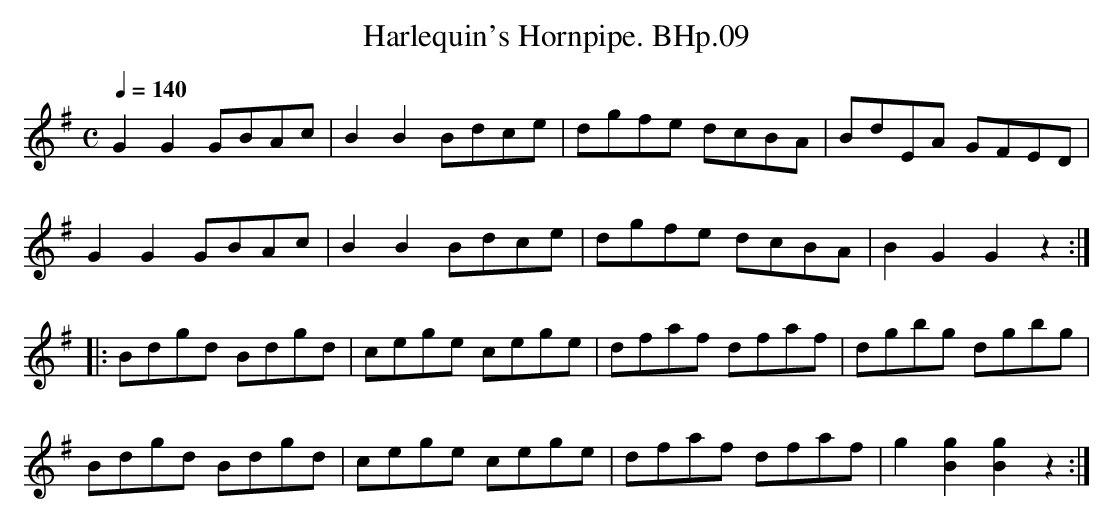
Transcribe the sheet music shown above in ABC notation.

X:1
T:Harlequin's Hornpipe. BHp.09
M:C
L:1/8
Q:1/4=140
K:G
G2G2 GBAc|B2B2 Bdce|dgfe dcBA|BdEA GFED|
G2G2 GBAc|B2B2 Bdce|dgfe dcBA|B2G2G2z2:|
|:Bdgd Bdgd|cege cege|dfaf dfaf|dgbg dgbg|
Bdgd Bdgd|cege cege|dfaf dfaf|g2[g2B2][g2B2]z2:|
